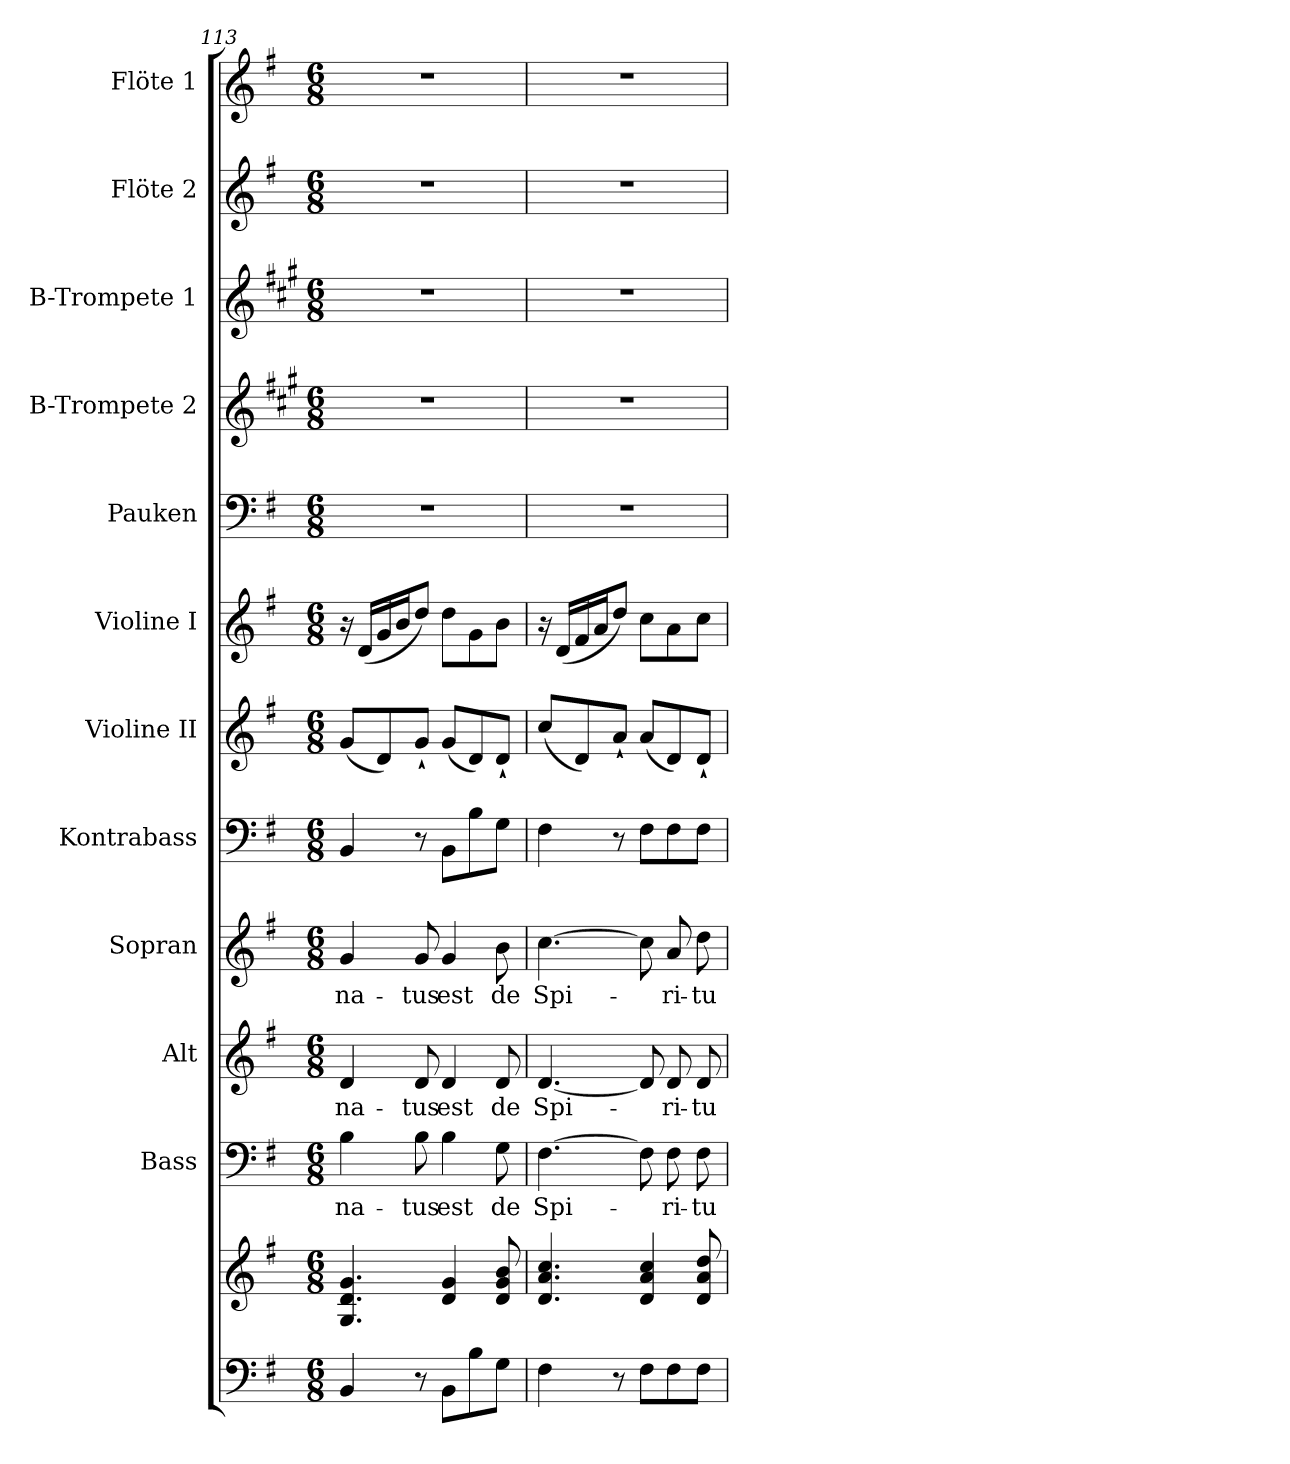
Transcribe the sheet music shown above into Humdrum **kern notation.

**kern	**kern	**kern	**text	**kern	**text	**kern	**text	**kern	**kern	**kern	**kern	**kern	**kern	**kern	**kern
*part12	*part12	*part11	*part11	*part10	*part10	*part9	*part9	*part8	*part7	*part6	*part5	*part4	*part3	*part2	*part1
*staff13	*staff12	*staff11	*staff11	*staff10	*staff10	*staff9	*staff9	*staff8	*staff7	*staff6	*staff5	*staff4	*staff3	*staff2	*staff1
*	*	*I"Bass	*	*I"Alt	*	*I"Sopran	*	*I"Kontrabass	*I"Violine II	*I"Violine I	*I"Pauken	*I"B-Trompete 2	*I"B-Trompete 1	*I"Flöte 2	*I"Flöte 1
*	*	*I'B.	*	*I'A.	*	*I'S.	*	*I'Kb.	*I'Vl. II	*I'Vl. I	*I'Pk.	*I'B Trp. 2	*I'B Trp. 1	*I'Fl. 2	*I'Fl. 1
*clefF4	*clefG2	*clefF4	*	*clefG2	*	*clefG2	*	*clefF4	*clefG2	*clefG2	*clefF4	*clefG2	*clefG2	*clefG2	*clefG2
*	*	*	*	*	*	*	*	*ITrd7c12	*	*	*	*ITrd1c2	*ITrd1c2	*	*
*k[f#]	*k[f#]	*k[f#]	*	*k[f#]	*	*k[f#]	*	*k[f#]	*k[f#]	*k[f#]	*k[f#]	*k[f#]	*k[f#]	*k[f#]	*k[f#]
*G:	*G:	*G:	*	*G:	*	*G:	*	*G:	*G:	*G:	*G:	*G:	*G:	*G:	*G:
*M6/8	*M6/8	*M6/8	*	*M6/8	*	*M6/8	*	*M6/8	*M6/8	*M6/8	*M6/8	*M6/8	*M6/8	*M6/8	*M6/8
=113	=113	=113	=113	=113	=113	=113	=113	=113	=113	=113	=113	=113	=113	=113	=113
!	!	!	!LO:LY:b	!	!LO:LY:b	!	!LO:LY:b	!	!	!	!	!	!	!	!
4BB/	4.G/ 4.d/ 4.g/	4B\	-na-	4d/	-na-	4g/	-na-	4BBB/	(<8g/L	16r	2.r	2.r	2.r	2.r	2.r
.	.	.	.	.	.	.	.	.	.	(<16d/LL	.	.	.	.	.
.	.	.	.	.	.	.	.	.	8d/)	16g/	.	.	.	.	.
.	.	.	.	.	.	.	.	.	.	16b/J	.	.	.	.	.
!	!	!	!LO:LY:b	!	!LO:LY:b	!	!LO:LY:b	!	!	!	!	!	!	!	!
8r	.	8B\	-tus	8d/	-tus	8g/	-tus	8r	8g`</J	8dd/J)	.	.	.	.	.
!	!	!	!LO:LY:b	!	!LO:LY:b	!	!LO:LY:b	!	!	!	!	!	!	!	!
8BB\L	4d/ 4g/	4B\	est	4d/	est	4g/	est	8BBB\L	(<8g/L	8dd\L	.	.	.	.	.
8B\	.	.	.	.	.	.	.	8BB\	8d/)	8g\	.	.	.	.	.
!	!	!	!LO:LY:b	!	!LO:LY:b	!	!LO:LY:b	!	!	!	!	!	!	!	!
8G\J	8d/ 8g/ 8b/	8G\	de	8d/	de	8b\	de	8GG\J	8d`</J	8b\J	.	.	.	.	.
=114	=114	=114	=114	=114	=114	=114	=114	=114	=114	=114	=114	=114	=114	=114	=114
!	!	!	!LO:LY:b	!	!LO:LY:b	!	!LO:LY:b	!	!	!	!	!	!	!	!
4F#\	4.d/ 4.a/ 4.cc/	[4.F#\	Spi-	[4.d/	Spi-	[4.cc\	Spi-	4FF#\	(<8cc/L	16r	2.r	2.r	2.r	2.r	2.r
.	.	.	.	.	.	.	.	.	.	(<16d/LL	.	.	.	.	.
.	.	.	.	.	.	.	.	.	8d/)	16f#/	.	.	.	.	.
.	.	.	.	.	.	.	.	.	.	16a/J	.	.	.	.	.
8r	.	.	.	.	.	.	.	8r	8a`</J	8dd/J)	.	.	.	.	.
8F#\L	4d/ 4a/ 4cc/	8F#\]	.	8d/]	.	8cc\]	.	8FF#\L	(<8a/L	8cc\L	.	.	.	.	.
!	!	!	!LO:LY:b	!	!LO:LY:b	!	!LO:LY:b	!	!	!	!	!	!	!	!
8F#\	.	8F#\	-ri-	8d/	-ri-	8a/	-ri-	8FF#\	8d/)	8a\	.	.	.	.	.
!	!	!	!LO:LY:b	!	!LO:LY:b	!	!LO:LY:b	!	!	!	!	!	!	!	!
8F#\J	8d/ 8a/ 8dd/	8F#\	-tu	8d/	-tu	8dd\	-tu	8FF#\J	8d`</J	8cc\J	.	.	.	.	.
=	=	=	=	=	=	=	=	=	=	=	=	=	=	=	=
*-	*-	*-	*-	*-	*-	*-	*-	*-	*-	*-	*-	*-	*-	*-	*-
